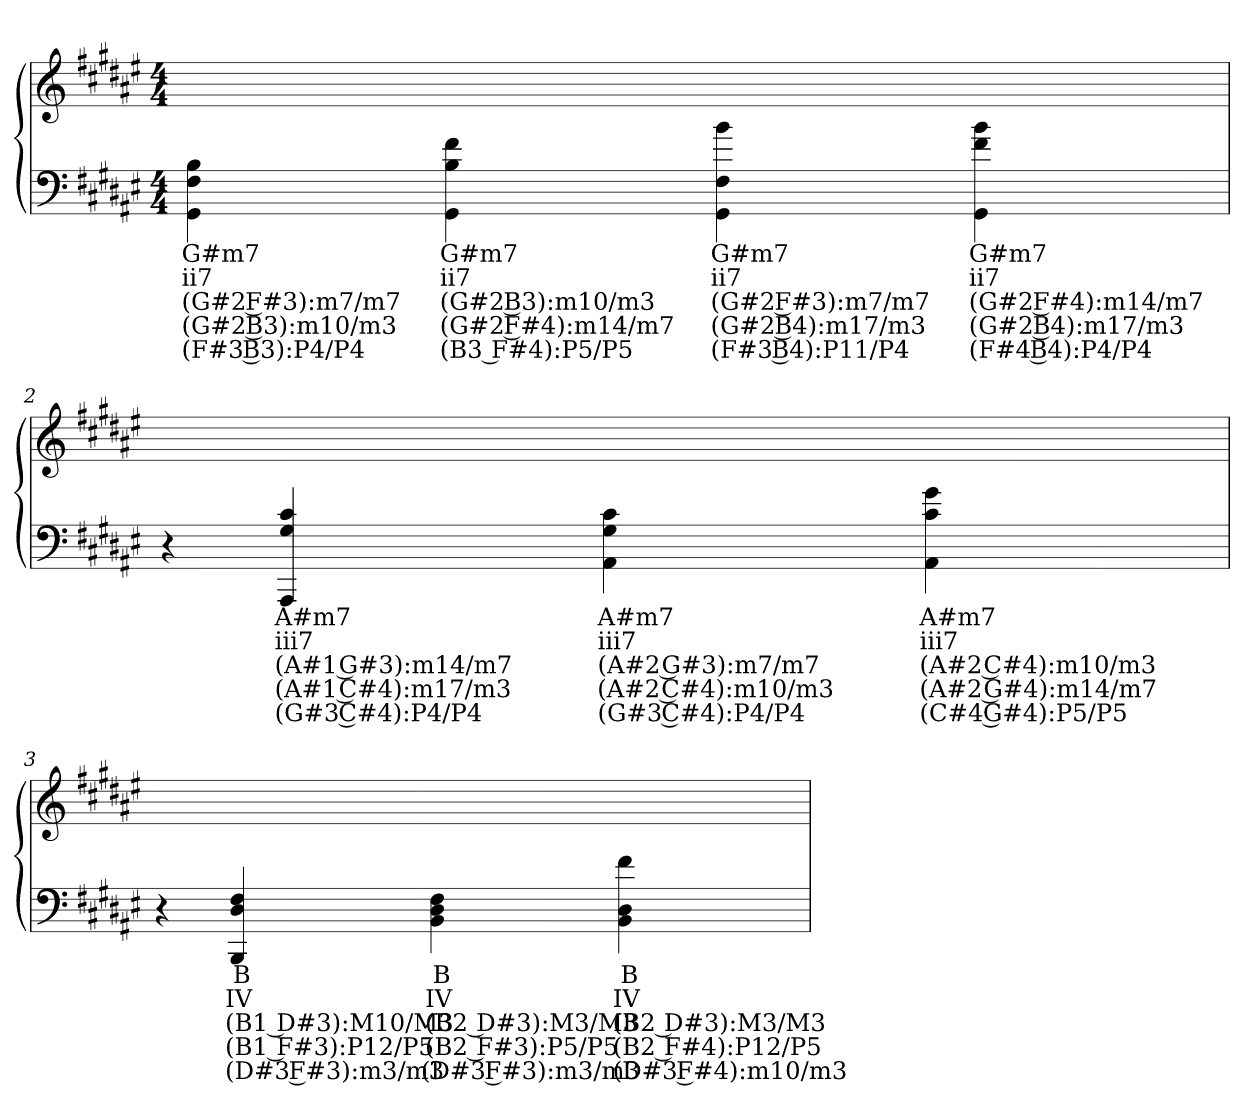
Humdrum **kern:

**kern	**text	**text	**text	**text	**text	**kern
*part2	*part2	*part2	*part2	*part2	*part2	*part1
*staff2	*staff2	*staff2	*staff2	*staff2	*staff2	*staff1
*clefF4	*	*	*	*	*	*clefG2
*k[f#c#g#d#a#e#]	*	*	*	*	*	*k[f#c#g#d#a#e#]
*F#:	*	*	*	*	*	*F#:
*M4/4	*	*	*	*	*	*M4/4
*MM60	*	*	*	*	*	*MM60
=1	=1	=1	=1	=1	=1	=1
4GG# 4F# 4B	G#m7	ii7	(G#2 F#3):m7/m7	(G#2 B3):m10/m3	(F#3 B3):P4/P4	1ryy
4GG# 4B 4f#	G#m7	ii7	(G#2 B3):m10/m3	(G#2 F#4):m14/m7	(B3 F#4):P5/P5	.
4GG# 4F# 4b	G#m7	ii7	(G#2 F#3):m7/m7	(G#2 B4):m17/m3	(F#3 B4):P11/P4	.
4GG# 4f# 4b	G#m7	ii7	(G#2 F#4):m14/m7	(G#2 B4):m17/m3	(F#4 B4):P4/P4	.
=2	=2	=2	=2	=2	=2	=2
4r	.	.	.	.	.	1ryy
4AAA# 4G# 4c#	A#m7	iii7	(A#1 G#3):m14/m7	(A#1 C#4):m17/m3	(G#3 C#4):P4/P4	.
4AA# 4G# 4c#	A#m7	iii7	(A#2 G#3):m7/m7	(A#2 C#4):m10/m3	(G#3 C#4):P4/P4	.
4AA# 4c# 4g#	A#m7	iii7	(A#2 C#4):m10/m3	(A#2 G#4):m14/m7	(C#4 G#4):P5/P5	.
=3	=3	=3	=3	=3	=3	=3
4r	.	.	.	.	.	1ryy
4BBB 4D# 4F#	B	IV	(B1 D#3):M10/M3	(B1 F#3):P12/P5	(D#3 F#3):m3/m3	.
4BB 4D# 4F#	B	IV	(B2 D#3):M3/M3	(B2 F#3):P5/P5	(D#3 F#3):m3/m3	.
4BB 4D# 4f#	B	IV	(B2 D#3):M3/M3	(B2 F#4):P12/P5	(D#3 F#4):m10/m3	.
=	=	=	=	=	=	=
*-	*-	*-	*-	*-	*-	*-
